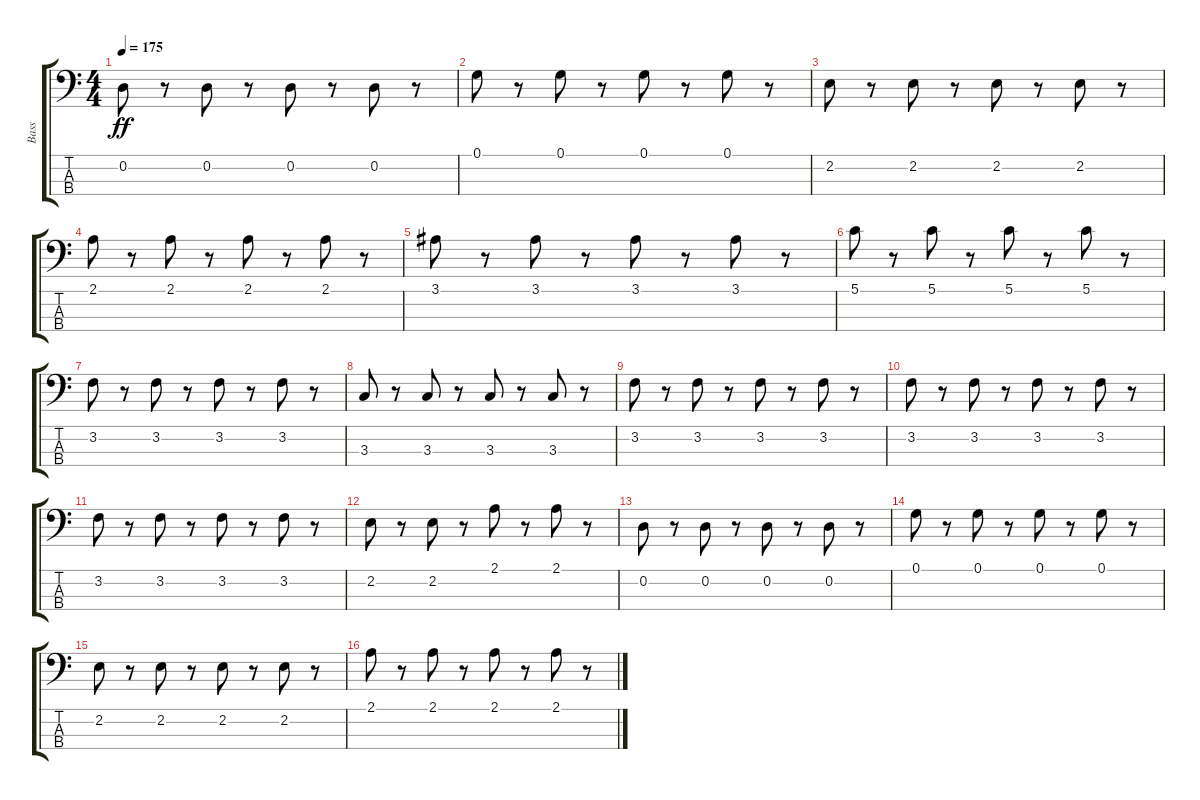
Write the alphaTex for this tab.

\track ("Bass" "Bass") {instrument electricbassfinger}
\staff {score tabs}
\tuning (G2 D2 A1 E1) {hide}
\ts (4 4)
\tempo 175
\clef f4
\ks c
0.2.8{dy ff} r.8 0.2.8 r.8 0.2.8 r.8 0.2.8 r.8 |
0.1.8 r.8 0.1.8 r.8 0.1.8 r.8 0.1.8 r.8 |
2.2.8 r.8 2.2.8 r.8 2.2.8 r.8 2.2.8 r.8 |
2.1.8 r.8 2.1.8 r.8 2.1.8 r.8 2.1.8 r.8 |
3.1.8 r.8 3.1.8 r.8 3.1.8 r.8 3.1.8 r.8 |
5.1.8 r.8 5.1.8 r.8 5.1.8 r.8 5.1.8 r.8 |
3.2.8 r.8 3.2.8 r.8 3.2.8 r.8 3.2.8 r.8 |
3.3.8 r.8 3.3.8 r.8 3.3.8 r.8 3.3.8 r.8 |
3.2.8 r.8 3.2.8 r.8 3.2.8 r.8 3.2.8 r.8 |
3.2.8 r.8 3.2.8 r.8 3.2.8 r.8 3.2.8 r.8 |
3.2.8 r.8 3.2.8 r.8 3.2.8 r.8 3.2.8 r.8 |
2.2.8 r.8 2.2.8 r.8 2.1.8 r.8 2.1.8 r.8 |
0.2.8 r.8 0.2.8 r.8 0.2.8 r.8 0.2.8 r.8 |
0.1.8 r.8 0.1.8 r.8 0.1.8 r.8 0.1.8 r.8 |
2.2.8 r.8 2.2.8 r.8 2.2.8 r.8 2.2.8 r.8 |
2.1.8 r.8 2.1.8 r.8 2.1.8 r.8 2.1.8 r.8
